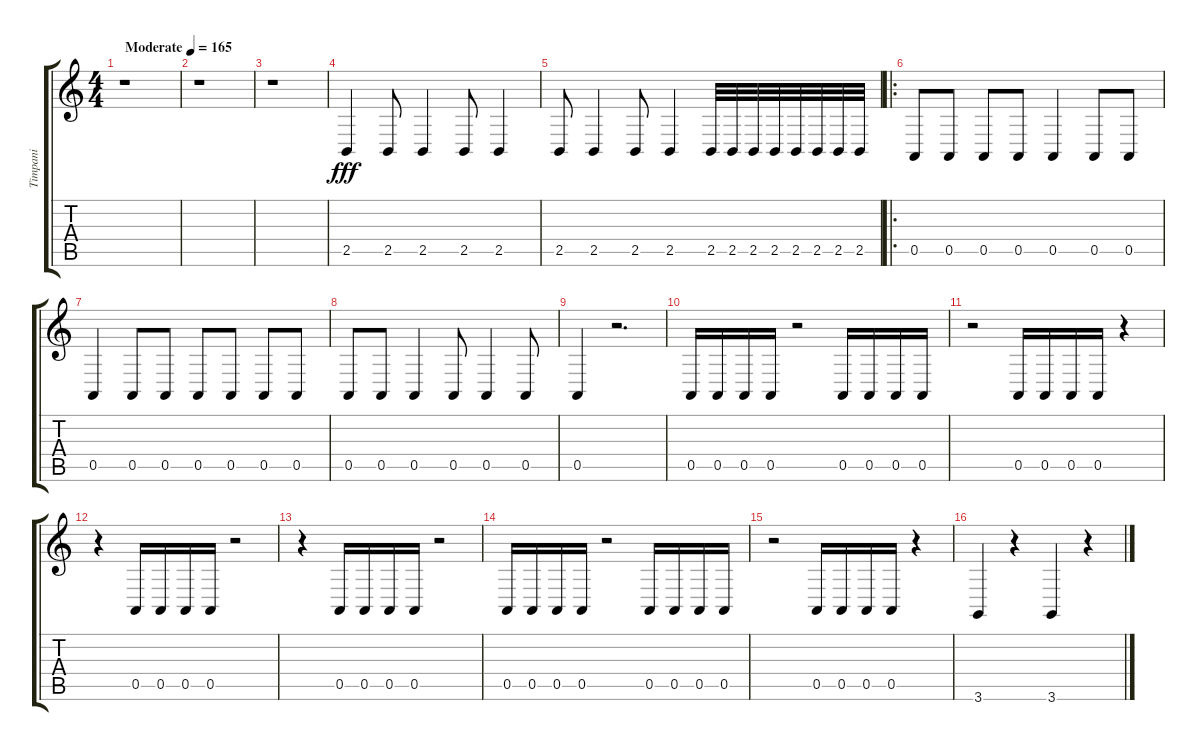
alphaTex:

\track ("Timpani" "Timpani") {instrument timpani}
\staff {score tabs}
\tuning (E4 B3 G3 D3 A2 E2) {hide}
\ts (4 4)
\tempo (165 "Moderate")
\clef g2
\ks c
r.1{dy fff instrument timpani} |
r.1 |
r.1 |
2.5.4 2.5.8 2.5.4 2.5.8 2.5.4 |
2.5.8 2.5.4 2.5.8 2.5.4 2.5.32 2.5.32 2.5.32 2.5.32 2.5.32 2.5.32 2.5.32 2.5.32 |
\ro
0.5.8 0.5.8 0.5.8 0.5.8 0.5.4 0.5.8 0.5.8 |
0.5.4 0.5.8 0.5.8 0.5.8 0.5.8 0.5.8 0.5.8 |
0.5.8 0.5.8 0.5.4 0.5.8 0.5.4 0.5.8 |
0.5.4 r.2{d} |
0.5.16 0.5.16 0.5.16 0.5.16 r.2 0.5.16 0.5.16 0.5.16 0.5.16 |
r.2 0.5.16 0.5.16 0.5.16 0.5.16 r.4 |
r.4 0.5.16 0.5.16 0.5.16 0.5.16 r.2 |
r.4 0.5.16 0.5.16 0.5.16 0.5.16 r.2 |
0.5.16 0.5.16 0.5.16 0.5.16 r.2 0.5.16 0.5.16 0.5.16 0.5.16 |
r.2 0.5.16 0.5.16 0.5.16 0.5.16 r.4 |
3.6.4 r.4 3.6.4 r.4
